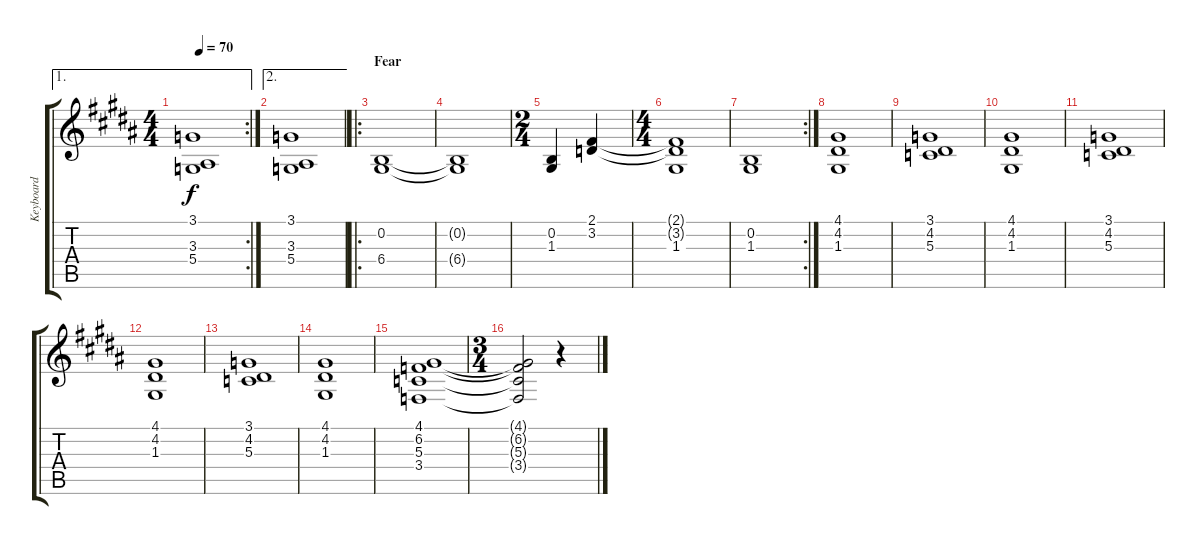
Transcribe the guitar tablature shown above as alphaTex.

\track ("Keyboard" "Keyboard") {instrument pad4choir}
\staff {score tabs}
\tuning (E4 B3 G3 D3 A2 E2) {hide}
\ae 1
\rc 2
\ts (4 4)
\tempo 70
\clef g2
\ks g#minor
(3.1 3.3 5.4).1{dy f} |
\ae 2
(3.1 3.3 5.4).1 |
\ro
\section ("" "Fear")
(0.2 6.4).1 |
(0.2{t} 6.4{t}).1 |
\ts (2 4)
(0.2 1.3).4 (2.1 3.2).4 |
\ts (4 4)
(2.1{t} 3.2{t} 1.3).1 |
\rc 2
(0.2 1.3).1 |
(4.1 4.2 1.3).1 |
(3.1 4.2 5.3).1 |
(4.1 4.2 1.3).1 |
(3.1 4.2 5.3).1 |
(4.1 4.2 1.3).1 |
(3.1 4.2 5.3).1 |
(4.1 4.2 1.3).1 |
(4.1 6.2 5.3 3.4).1 |
\ts (3 4)
(4.1{t} 6.2{t} 5.3{t} 3.4{t}).2 r.4
